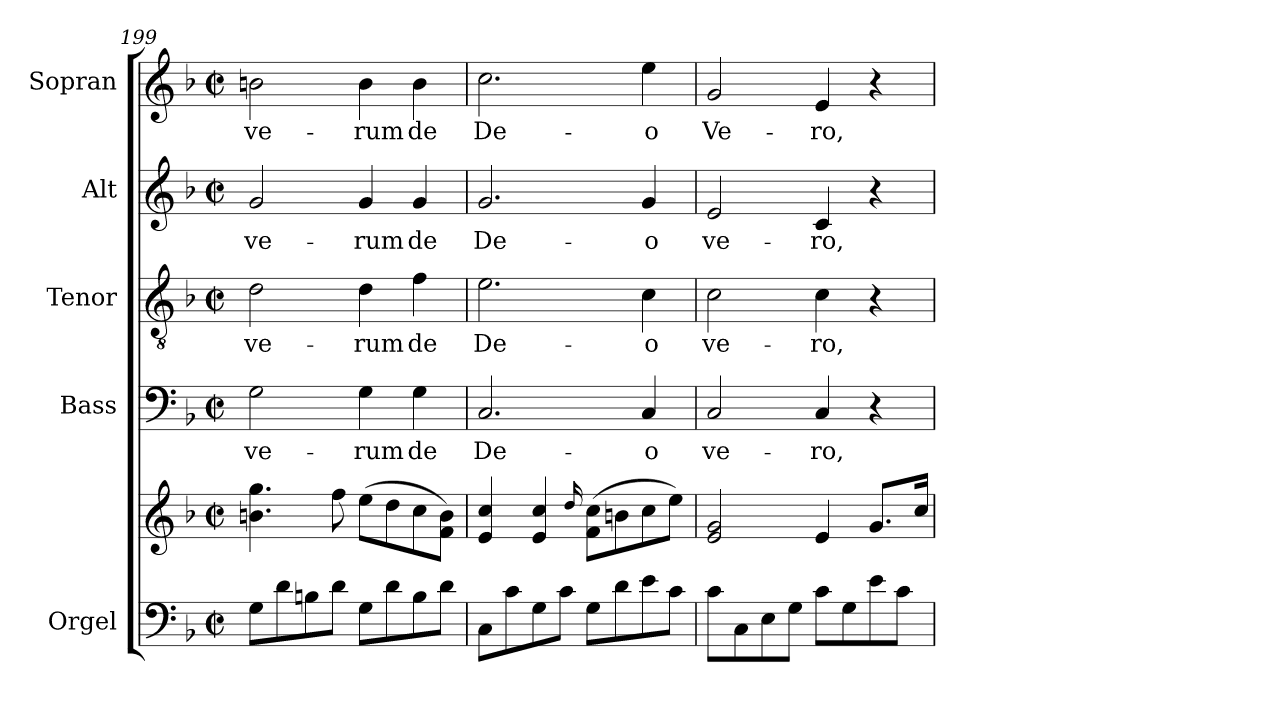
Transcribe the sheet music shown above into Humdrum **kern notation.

**kern	**kern	**kern	**text	**kern	**text	**kern	**text	**kern	**text
*part5	*part5	*part4	*part4	*part3	*part3	*part2	*part2	*part1	*part1
*staff6	*staff5	*staff4	*staff4	*staff3	*staff3	*staff2	*staff2	*staff1	*staff1
*I"Orgel	*	*I"Bass	*	*I"Tenor	*	*I"Alt	*	*I"Sopran	*
*I'Org.	*	*I'B.	*	*I'T.	*	*I'A.	*	*I'S.	*
*clefF4	*clefG2	*clefF4	*	*clefGv2	*	*clefG2	*	*clefG2	*
*k[b-]	*k[b-]	*k[b-]	*	*k[b-]	*	*k[b-]	*	*k[b-]	*
*F:	*F:	*F:	*	*F:	*	*F:	*	*F:	*
*M2/2	*M2/2	*M2/2	*	*M2/2	*	*M2/2	*	*M2/2	*
*met(c|)	*met(c|)	*met(c|)	*	*met(c|)	*	*met(c|)	*	*met(c|)	*
=199	=199	=199	=199	=199	=199	=199	=199	=199	=199
!	!	!	!LO:LY:b	!	!LO:LY:b	!	!LO:LY:b	!	!LO:LY:b
8G\L	4.bn\ 4.gg\	2G\	ve-	2d\	ve-	2g/	ve-	2bn\	ve-
8d\	.	.	.	.	.	.	.	.	.
8Bn\	.	.	.	.	.	.	.	.	.
8d\J	8ff\	.	.	.	.	.	.	.	.
!	!	!	!LO:LY:b	!	!LO:LY:b	!	!LO:LY:b	!	!LO:LY:b
8G\L	(>8ee\L	4G\	-rum	4d\	-rum	4g/	-rum	4b\	-rum
8d\	8dd\	.	.	.	.	.	.	.	.
!	!	!	!LO:LY:b	!	!LO:LY:b	!	!LO:LY:b	!	!LO:LY:b
8B\	8cc\	4G\	de	4f\	de	4g/	de	4b\	de
8d\J	8f\ 8b\J)	.	.	.	.	.	.	.	.
!!LO:PB:g=z
=200	=200	=200	=200	=200	=200	=200	=200	=200	=200
!	!	!	!LO:LY:b	!	!LO:LY:b	!	!LO:LY:b	!	!LO:LY:b
8C\L	4e/ 4cc/	2.C/	De-	2.e\	De-	2.g/	De-	2.cc\	De-
8c\	.	.	.	.	.	.	.	.	.
8G\	4e/ 4cc/	.	.	.	.	.	.	.	.
8c\J	.	.	.	.	.	.	.	.	.
.	16qqdd/	.	.	.	.	.	.	.	.
8G\L	(>8f\ 8cc\L	.	.	.	.	.	.	.	.
8d\	8bn\	.	.	.	.	.	.	.	.
!	!	!	!LO:LY:b	!	!LO:LY:b	!	!LO:LY:b	!	!LO:LY:b
8e\	8cc\	4C/	-o	4c\	-o	4g/	-o	4ee\	-o
8c\J	8ee\J)	.	.	.	.	.	.	.	.
=201	=201	=201	=201	=201	=201	=201	=201	=201	=201
!	!	!	!LO:LY:b	!	!LO:LY:b	!	!LO:LY:b	!	!LO:LY:b
8c\L	2e/ 2g/	2C/	ve-	2c\	ve-	2e/	ve-	2g/	Ve-
8C\	.	.	.	.	.	.	.	.	.
8E\	.	.	.	.	.	.	.	.	.
8G\J	.	.	.	.	.	.	.	.	.
!	!	!	!LO:LY:b	!	!LO:LY:b	!	!LO:LY:b	!	!LO:LY:b
8c\L	4e/	4C/	-ro,	4c\	-ro,	4c/	-ro,	4e/	-ro,
8G\	.	.	.	.	.	.	.	.	.
8e\	8.g/L	4r	.	4r	.	4r	.	4r	.
8c\J	.	.	.	.	.	.	.	.	.
.	16cc/Jk	.	.	.	.	.	.	.	.
=	=	=	=	=	=	=	=	=	=
*-	*-	*-	*-	*-	*-	*-	*-	*-	*-
